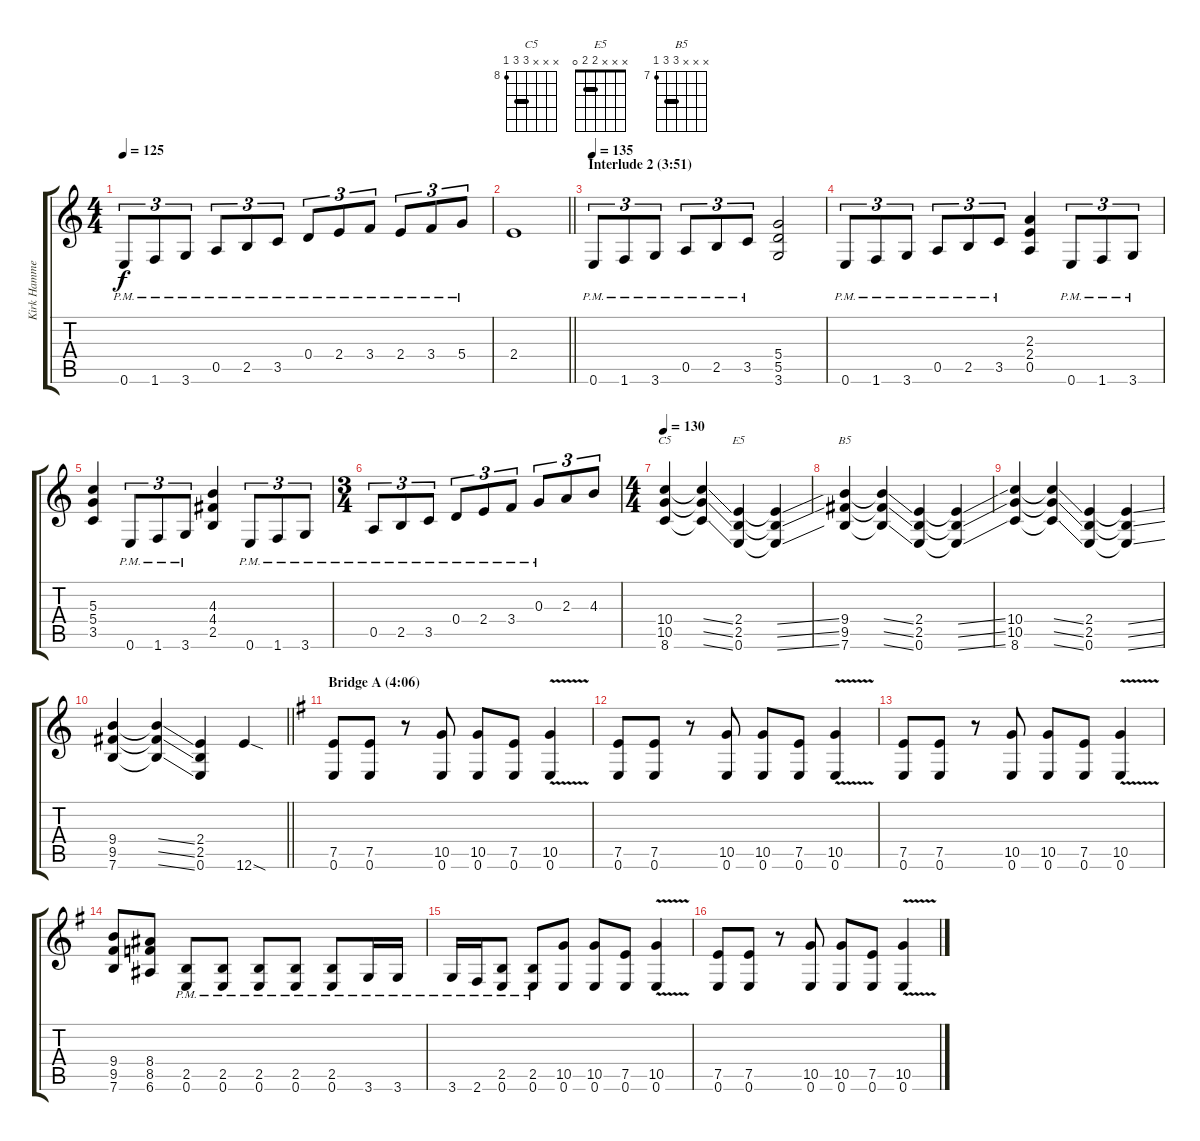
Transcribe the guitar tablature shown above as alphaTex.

\track ("Kirk Hammet Rhythm Gtr." "Kirk Hamme") {instrument electricguitarclean}
\staff {score tabs}
\tuning (E4 B3 G3 D3 A2 E2) {hide}
\chord ("C5" x x x 10 10 8) {firstfret 8 barre 10}
\chord ("E5" x x x 2 2 0) {barre 2}
\chord ("B5" x x x 9 9 7) {firstfret 7 barre 9}
\ts (4 4)
\tempo 125
\clef g2
\ks aminor
0.6{pm}.8{tu (3 2) dy f} 1.6{pm}.8{tu (3 2)} 3.6{pm}.8{tu (3 2)} 0.5{pm}.8{tu (3 2)} 2.5{pm}.8{tu (3 2)} 3.5{pm}.8{tu (3 2)} 0.4{pm}.8{tu (3 2)} 2.4{pm}.8{tu (3 2)} 3.4{pm}.8{tu (3 2)} 2.4{pm}.8{tu (3 2)} 3.4{pm}.8{tu (3 2)} 5.4{pm}.8{tu (3 2)} |
\barLineRight lightlight
2.4.1 |
\section ("" "Interlude 2 (3:51)")
\tempo 135
0.6{pm}.8{tu (3 2)} 1.6{pm}.8{tu (3 2)} 3.6{pm}.8{tu (3 2)} 0.5{pm}.8{tu (3 2)} 2.5{pm}.8{tu (3 2)} 3.5{pm}.8{tu (3 2)} (5.4 5.5 3.6).2 |
0.6{pm}.8{tu (3 2)} 1.6{pm}.8{tu (3 2)} 3.6{pm}.8{tu (3 2)} 0.5{pm}.8{tu (3 2)} 2.5{pm}.8{tu (3 2)} 3.5{pm}.8{tu (3 2)} (2.3 2.4 0.5).4 0.6{pm}.8{tu (3 2)} 1.6{pm}.8{tu (3 2)} 3.6{pm}.8{tu (3 2)} |
(5.3 5.4 3.5).4 0.6{pm}.8{tu (3 2)} 1.6{pm}.8{tu (3 2)} 3.6{pm}.8{tu (3 2)} (4.3 4.4 2.5).4 0.6{pm}.8{tu (3 2)} 1.6{pm}.8{tu (3 2)} 3.6{pm}.8{tu (3 2)} |
\ts (3 4)
0.5{pm}.8{tu (3 2)} 2.5{pm}.8{tu (3 2)} 3.5{pm}.8{tu (3 2)} 0.4{pm}.8{tu (3 2)} 2.4{pm}.8{tu (3 2)} 3.4{pm}.8{tu (3 2)} 0.3{pm}.8{tu (3 2)} 2.3.8{tu (3 2)} 4.3.8{tu (3 2)} |
\ts (4 4)
\tempo 130
(10.4 10.5 8.6).4{ch "C5"} (10.4{ss t} 10.5{ss t} 8.6{ss t}).4 (2.4 2.5 0.6).4{ch "E5"} (2.4{ss t} 2.5{ss t} 0.6{ss t}).4 |
(9.4 9.5 7.6).4{ch "B5"} (9.4{ss t} 9.5{ss t} 7.6{ss t}).4 (2.4 2.5 0.6).4 (2.4{ss t} 2.5{ss t} 0.6{ss t}).4 |
(10.4 10.5 8.6).4 (10.4{ss t} 10.5{ss t} 8.6{ss t}).4 (2.4 2.5 0.6).4 (2.4{ss t} 2.5{ss t} 0.6{ss t}).4 |
\barLineRight lightlight
(9.4 9.5 7.6).4 (9.4{ss t} 9.5{ss t} 7.6{ss t}).4 (2.4 2.5 0.6).4 12.6{sod}.4 |
\section ("" "Bridge A (4:06)")
\ks eminor
(7.5 0.6).8 (7.5 0.6).8 r.8 (10.5 0.6).8 (10.5 0.6).8 (7.5 0.6).8 (10.5{v} 0.6).4 |
(7.5 0.6).8 (7.5 0.6).8 r.8 (10.5 0.6).8 (10.5 0.6).8 (7.5 0.6).8 (10.5{v} 0.6).4 |
(7.5 0.6).8 (7.5 0.6).8 r.8 (10.5 0.6).8 (10.5 0.6).8 (7.5 0.6).8 (10.5{v} 0.6).4 |
(9.4 9.5 7.6).8 (8.4 8.5 6.6).8 (2.5{pm} 0.6{pm}).8 (2.5{pm} 0.6{pm}).8 (2.5{pm} 0.6{pm}).8 (2.5{pm} 0.6{pm}).8 (2.5{pm} 0.6{pm}).8 3.6{pm}.16 3.6{pm}.16 |
3.6{pm}.16 2.6{pm}.16 (2.5{pm} 0.6{pm}).8 (2.5{pm} 0.6{pm}).8 (10.5 0.6).8 (10.5 0.6).8 (7.5 0.6).8 (10.5{v} 0.6).4 |
(7.5 0.6).8 (7.5 0.6).8 r.8 (10.5 0.6).8 (10.5 0.6).8 (7.5 0.6).8 (10.5{v} 0.6).4
